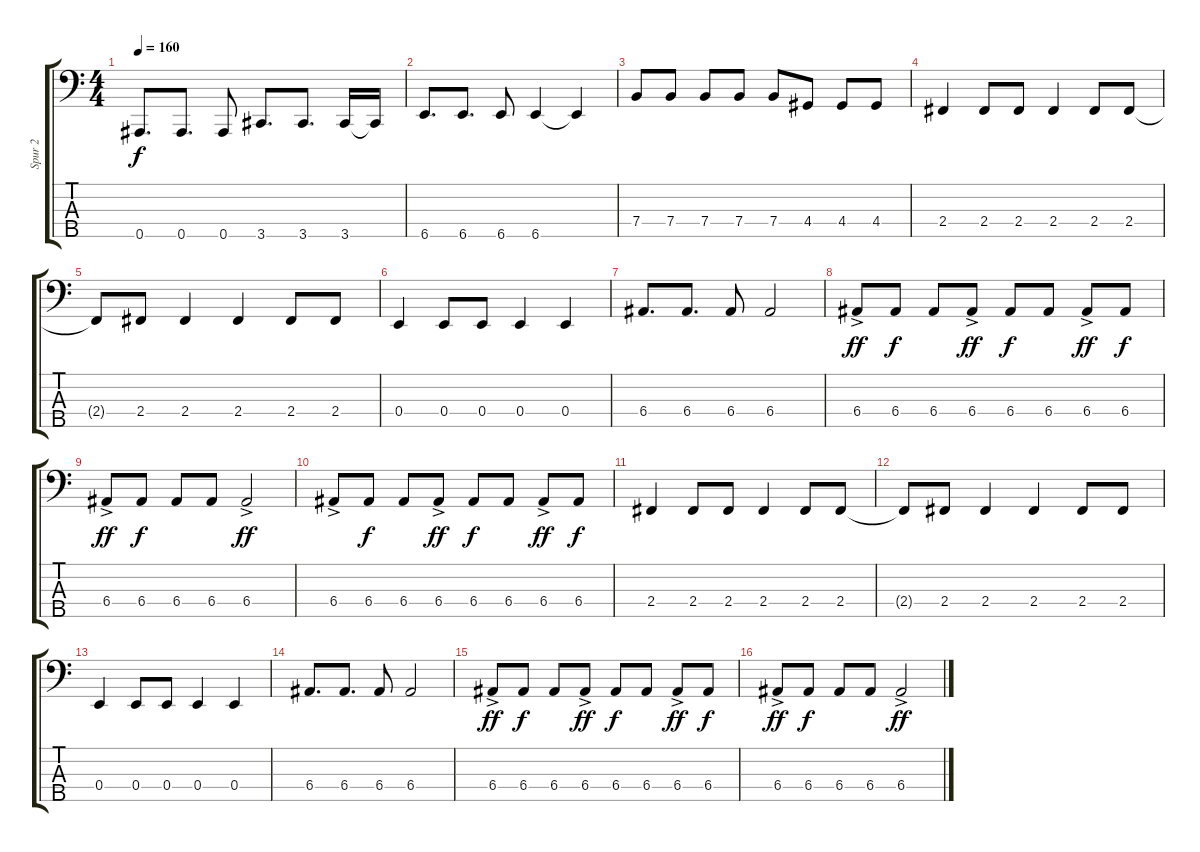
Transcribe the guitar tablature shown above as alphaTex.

\track ("Spur 2" "Spur 2") {instrument electricbassfinger}
\staff {score tabs}
\tuning (Gb2 Db2 Ab1 E1 Bb0) {hide}
\ts (4 4)
\tempo 160
\clef f4
\ks c
0.5.8{d dy f} 0.5.8{d} 0.5.8 3.5.8{d} 3.5.8{d} 3.5.16 3.5{t}.16 |
6.5.8{d} 6.5.8{d} 6.5.8 6.5.4 6.5{t}.4 |
7.4.8 7.4.8 7.4.8 7.4.8 7.4.8 4.4.8 4.4.8 4.4.8 |
2.4.4 2.4.8 2.4.8 2.4.4 2.4.8 2.4.8 |
2.4{t}.8 2.4.8 2.4.4 2.4.4 2.4.8 2.4.8 |
0.4.4 0.4.8 0.4.8 0.4.4 0.4.4 |
6.4.8{d} 6.4.8{d} 6.4.8 6.4.2 |
6.4{ac}.8{dy ff} 6.4.8{dy f} 6.4.8 6.4{ac}.8{dy ff} 6.4.8{dy f} 6.4.8 6.4{ac}.8{dy ff} 6.4.8{dy f} |
6.4{ac}.8{dy ff} 6.4.8{dy f} 6.4.8 6.4.8 6.4{ac}.2{dy ff} |
6.4{ac}.8 6.4.8{dy f} 6.4.8 6.4{ac}.8{dy ff} 6.4.8{dy f} 6.4.8 6.4{ac}.8{dy ff} 6.4.8{dy f} |
2.4.4 2.4.8 2.4.8 2.4.4 2.4.8 2.4.8 |
2.4{t}.8 2.4.8 2.4.4 2.4.4 2.4.8 2.4.8 |
0.4.4 0.4.8 0.4.8 0.4.4 0.4.4 |
6.4.8{d} 6.4.8{d} 6.4.8 6.4.2 |
6.4{ac}.8{dy ff} 6.4.8{dy f} 6.4.8 6.4{ac}.8{dy ff} 6.4.8{dy f} 6.4.8 6.4{ac}.8{dy ff} 6.4.8{dy f} |
6.4{ac}.8{dy ff} 6.4.8{dy f} 6.4.8 6.4.8 6.4{ac}.2{dy ff}
